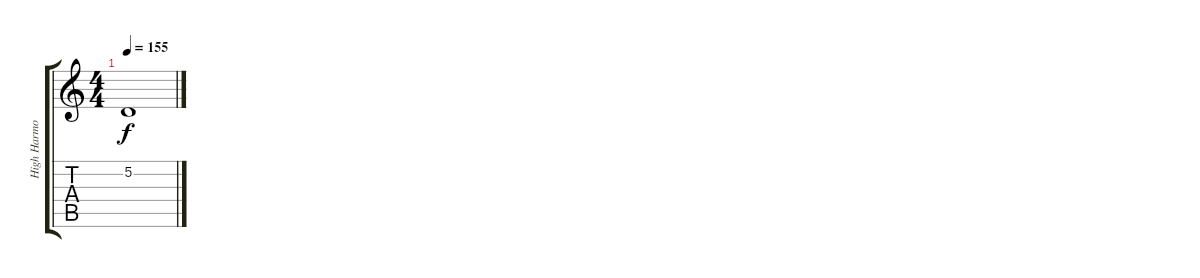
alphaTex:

\track ("High Harmony" "High Harmo") {instrument frenchhorn}
\staff {score tabs}
\tuning (D4 A3 F3 C3 G2 D2) {hide}
\ts (4 4)
\tempo 155
\clef g2
\ks c
5.2{t}.1{dy f}
